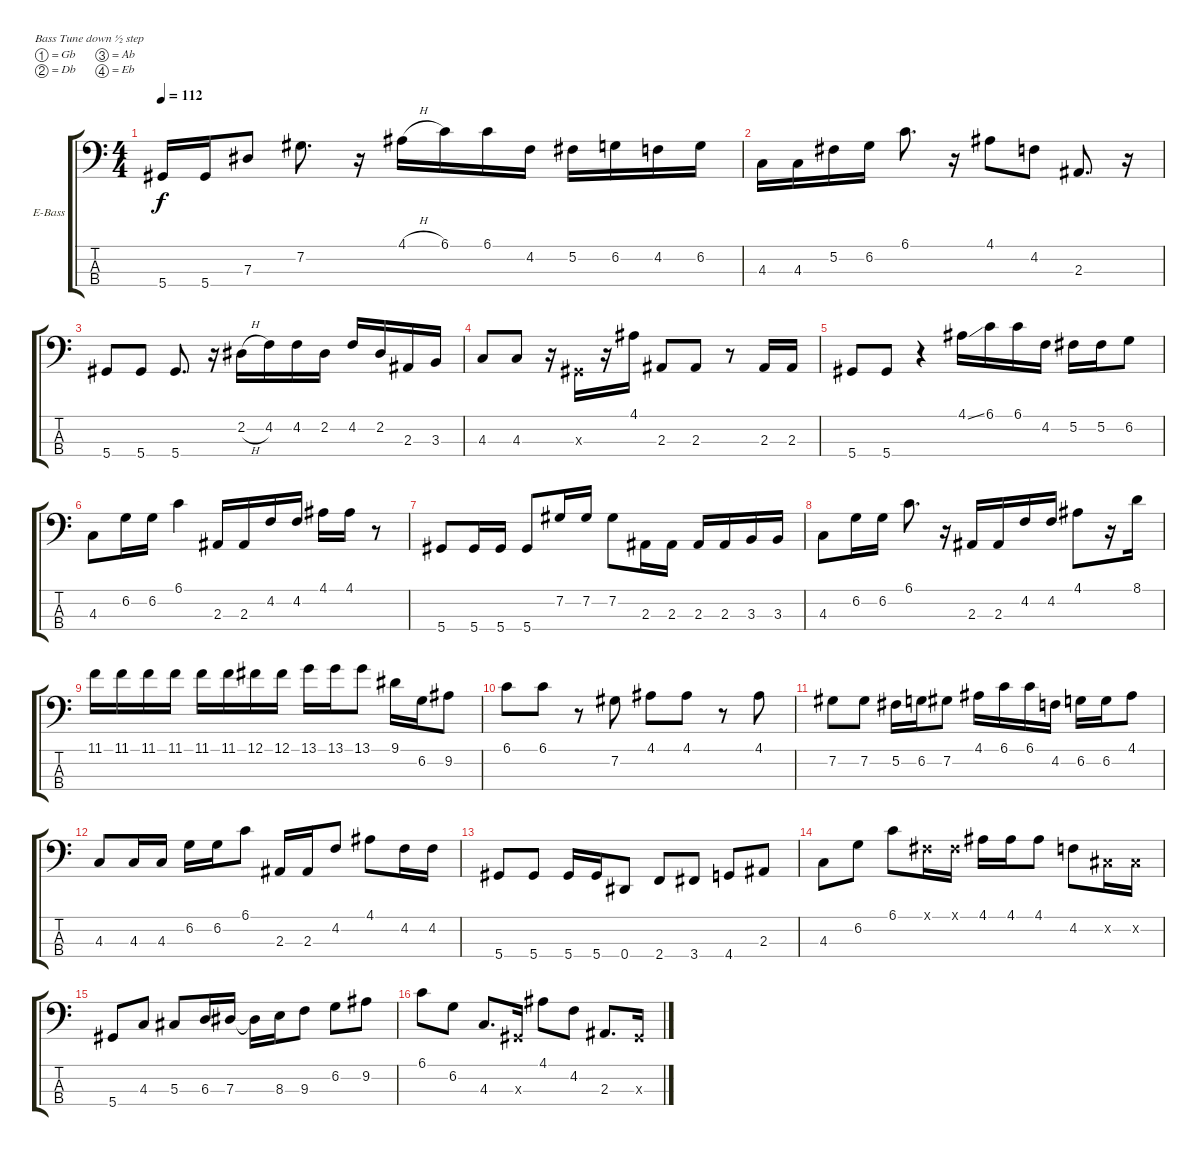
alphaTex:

\bracketExtendMode groupsimilarinstruments
\firstSystemTrackNameOrientation horizontal
\otherSystemsTrackNameOrientation horizontal
\track ("Bass" "E-Bass") {instrument electricbassfinger}
\staff {score tabs}
\tuning (Gb2 Db2 Ab1 Eb1)
\ts (4 4)
\tempo 112
\clef f4
\ks c
5.4.16{dy f} 5.4.16 7.3.8 7.2.8{d} r.16 4.1{h}.16 6.1.16 6.1.16 4.2.16 5.2.16 6.2.16 4.2.16 6.2.16 |
4.3.16 4.3.16 5.2.16 6.2.16 6.1.8{d} r.16 4.1.8 4.2.8 2.3.8{d} r.16 |
5.4.8 5.4.8 5.4.8{d} r.16 2.2{h}.16 4.2.16 4.2.16 2.2.16 4.2.16 2.2.16 2.3.16 3.3.16 |
4.3.8 4.3.8 r.16 0.3{x}.16 r.16 4.1.16 2.3.8 2.3.8 r.8 2.3.16 2.3.16 |
5.4.8 5.4.8 r.4 4.1{ss}.16 6.1.16 6.1.16 4.2.16 5.2.16 5.2.16 6.2.8 |
4.3.8 6.2.16 6.2.16 6.1.4 2.3.16 2.3.16 4.2.16 4.2.16 4.1.16 4.1.16 r.8 |
5.4.8 5.4.16 5.4.16 5.4.8 7.2.16 7.2.16 7.2.8 2.3.16 2.3.16 2.3.16 2.3.16 3.3.16 3.3.16 |
4.3.8 6.2.16 6.2.16 6.1.8{d} r.16 2.3.16 2.3.16 4.2.16 4.2.16 4.1.8 r.16 8.1.16 |
11.1.16 11.1.16 11.1.16 11.1.16 11.1.16 11.1.16 12.1.16 12.1.16 13.1.16 13.1.16 13.1.8 9.1.16 6.2.16 9.2.8 |
6.1.8 6.1.8 r.8 7.2.8 4.1.8 4.1.8 r.8 4.1.8 |
7.2.8 7.2.8 5.2.16 6.2.16 7.2.8 4.1.16 6.1.16 6.1.16 4.2.16 6.2.16 6.2.16 4.1.8 |
4.3.8 4.3.16 4.3.16 6.2.16 6.2.16 6.1.8 2.3.16 2.3.16 4.2.8 4.1.8 4.2.16 4.2.16 |
5.4.8 5.4.8 5.4.16 5.4.16 0.4.8 2.4.8 3.4.8 4.4.8 2.3.8 |
4.3.8 6.2.8 6.1.8 0.1{x}.16 0.1{x}.16 4.1.16 4.1.16 4.1.8 4.2.8 0.2{x}.16 0.2{x}.16 |
5.4.8 4.3.8 5.3.8 6.3.16 7.3.16 7.3{t}.16 8.3.16 9.3.8 6.2.8 9.2.8 |
6.1.8 6.2.8 4.3.8{d} 0.3{x}.16 4.1.8 4.2.8 2.3.8{d} 0.3{x}.16
